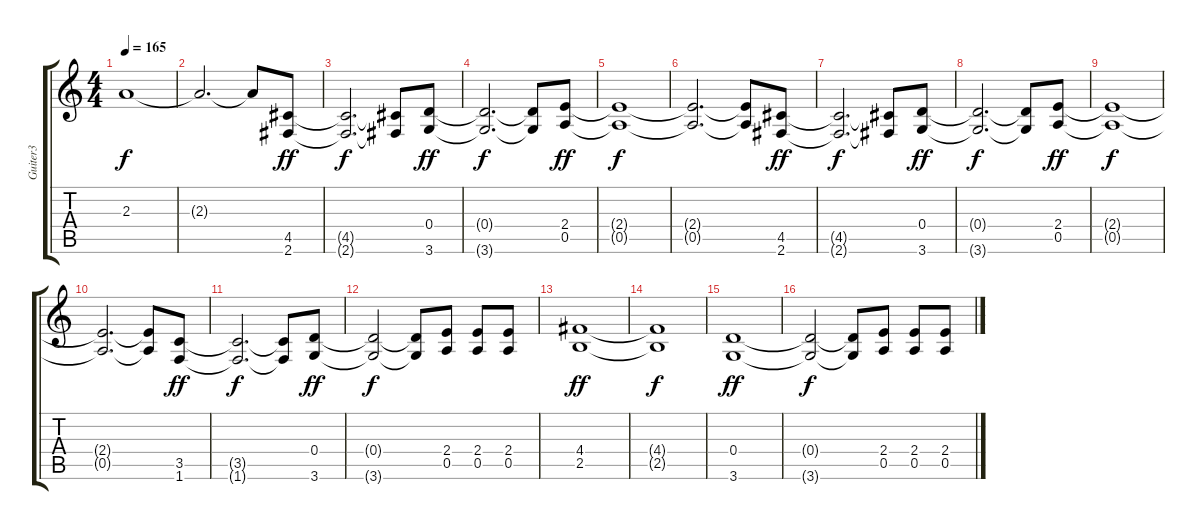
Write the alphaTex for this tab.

\track ("Guiter3" "Guiter3") {instrument overdrivenguitar}
\staff {score tabs}
\tuning (E4 B3 G3 D3 A2 E2) {hide}
\ts (4 4)
\tempo 165
\clef g2
\ks c
2.3{t}.1{dy f} |
2.3{t}.2{d} 2.3{t}.8 (4.5 2.6).8{dy ff} |
(4.5{t} 2.6{t}).2{d dy f} (4.5{t} 2.6{t}).8 (0.4 3.6).8{dy ff} |
(0.4{t} 3.6{t}).2{d dy f} (0.4{t} 3.6{t}).8 (2.4 0.5).8{dy ff} |
(2.4{t} 0.5{t}).1{dy f} |
(2.4{t} 0.5{t}).2{d} (2.4{t} 0.5{t}).8 (4.5 2.6).8{dy ff} |
(4.5{t} 2.6{t}).2{d dy f} (4.5{t} 2.6{t}).8 (0.4 3.6).8{dy ff} |
(0.4{t} 3.6{t}).2{d dy f} (0.4{t} 3.6{t}).8 (2.4 0.5).8{dy ff} |
(2.4{t} 0.5{t}).1{dy f} |
(2.4{t} 0.5{t}).2{d} (2.4{t} 0.5{t}).8 (3.5 1.6).8{dy ff} |
(3.5{t} 1.6{t}).2{d dy f} (3.5{t} 1.6{t}).8 (0.4 3.6).8{dy ff} |
(0.4{t} 3.6{t}).2{dy f} (0.4{t} 3.6{t}).8 (2.4 0.5).8 (2.4 0.5).8 (2.4 0.5).8 |
(4.4 2.5).1{dy ff} |
(4.4{t} 2.5{t}).1{dy f} |
(0.4 3.6).1{dy ff} |
(0.4{t} 3.6{t}).2{dy f} (0.4{t} 3.6{t}).8 (2.4 0.5).8 (2.4 0.5).8 (2.4 0.5).8
